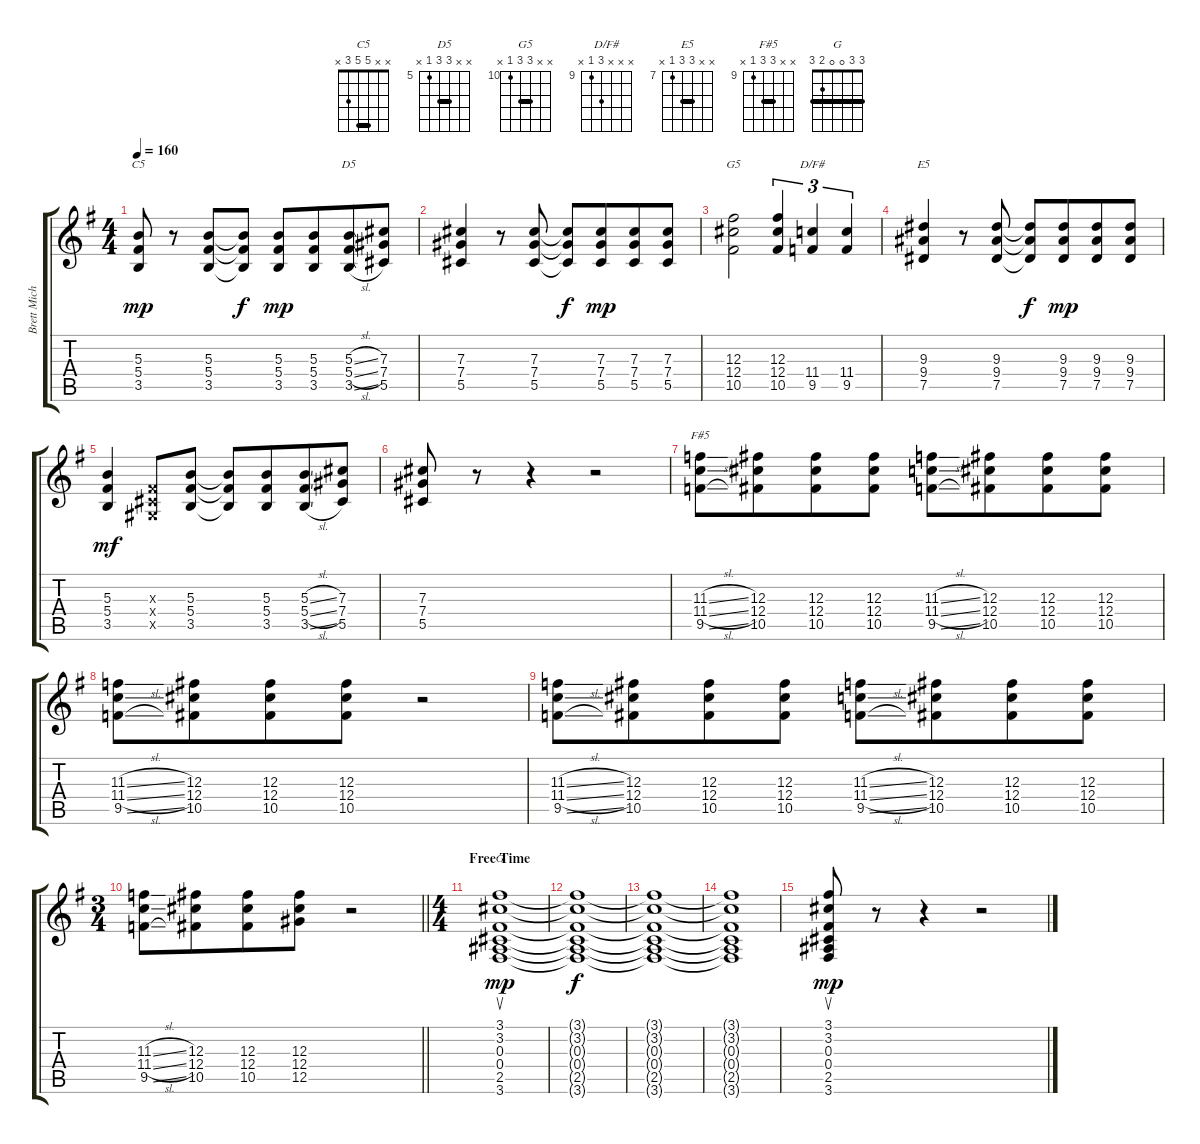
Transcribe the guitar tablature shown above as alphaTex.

\track ("Brett Michaels - Rhythm" "Brett Mich") {instrument overdrivenguitar}
\staff {score tabs}
\tuning (Eb4 Bb3 Gb3 Db3 Ab2 Eb2) {hide}
\chord ("C5" x x 5 5 3 x) {barre 5}
\chord ("D5" x x 7 7 5 x) {firstfret 5 barre 7}
\chord ("G5" x x 12 12 10 x) {firstfret 10 barre 12}
\chord ("D/F#" x x x 11 9 x) {firstfret 9}
\chord ("E5" x x 9 9 7 x) {firstfret 7 barre 9}
\chord ("F#5" x x 11 11 9 x) {firstfret 9 barre 11}
\chord ("G" 3 3 0 0 2 3) {barre 3}
\ts (4 4)
\tempo 160
\clef g2
\ks g
(5.3 5.4 3.5).8{ch "C5" dy mp} r.8 (5.3 5.4 3.5).8 (5.3{t} 5.4{t} 3.5{t}).8{dy f} (5.3 5.4 3.5).8{dy mp} (5.3 5.4 3.5).8{beam merge} (5.3{sl} 5.4{sl} 3.5{sl}).8{ch "D5"} (7.3 7.4 5.5).8 |
(7.3 7.4 5.5).4 r.8 (7.3 7.4 5.5).8 (7.3{t} 7.4{t} 5.5{t}).8{dy f} (7.3 7.4 5.5).8{dy mp beam merge} (7.3 7.4 5.5).8 (7.3 7.4 5.5).8 |
(12.3 12.4 10.5).2{ch "G5"} (12.3 12.4 10.5).4{tu (3 2) beam Up} (11.4 9.5).4{tu (3 2) ch "D/F#"} (11.4 9.5).4{tu (3 2)} |
(9.3 9.4 7.5).4{ch "E5"} r.8 (9.3 9.4 7.5).8 (9.3{t} 9.4{t} 7.5{t}).8{dy f} (9.3 9.4 7.5).8{dy mp beam merge} (9.3 9.4 7.5).8 (9.3 9.4 7.5).8 |
(5.3 5.4 3.5).4{dy mf} (0.3{x} 0.4{x} 0.5{x}).8 (5.3 5.4 3.5).8 (5.3{t} 5.4{t} 3.5{t}).8 (5.3 5.4 3.5).8{beam merge} (5.3{sl} 5.4{sl} 3.5{sl}).8 (7.3 7.4 5.5).8 |
(7.3 7.4 5.5).8 r.8 r.4 r.2 |
(11.3{sl} 11.4{sl} 9.5{sl}).8{ch "F#5"} (12.3 12.4 10.5).8{beam merge} (12.3 12.4 10.5).8 (12.3 12.4 10.5).8 (11.3{sl} 11.4{sl} 9.5{sl}).8 (12.3 12.4 10.5).8{beam merge} (12.3 12.4 10.5).8 (12.3 12.4 10.5).8 |
(11.3{sl} 11.4{sl} 9.5{sl}).8 (12.3 12.4 10.5).8{beam merge} (12.3 12.4 10.5).8 (12.3 12.4 10.5).8 r.2 |
(11.3{sl} 11.4{sl} 9.5{sl}).8 (12.3 12.4 10.5).8{beam merge} (12.3 12.4 10.5).8 (12.3 12.4 10.5).8 (11.3{sl} 11.4{sl} 9.5{sl}).8 (12.3 12.4 10.5).8{beam merge} (12.3 12.4 10.5).8 (12.3 12.4 10.5).8 |
\ts (3 4)
\barLineRight lightlight
(11.3{sl} 11.4{sl} 9.5{sl}).8 (12.3 12.4 10.5).8{beam merge} (12.3 12.4 10.5).8 (12.3 12.4 12.5).8 r.2 |
\ts (4 4)
\section ("" "Free Time")
(3.1 3.2 0.3 0.4 2.5 3.6).1{su ch "G" dy mp} |
(3.1{t} 3.2{t} 0.3{t} 0.4{t} 2.5{t} 3.6{t}).1{dy f} |
(3.1{t} 3.2{t} 0.3{t} 0.4{t} 2.5{t} 3.6{t}).1 |
(3.1{t} 3.2{t} 0.3{t} 0.4{t} 2.5{t} 3.6{t}).1 |
(3.1 3.2 0.3 0.4 2.5 3.6).8{su dy mp} r.8 r.4 r.2
